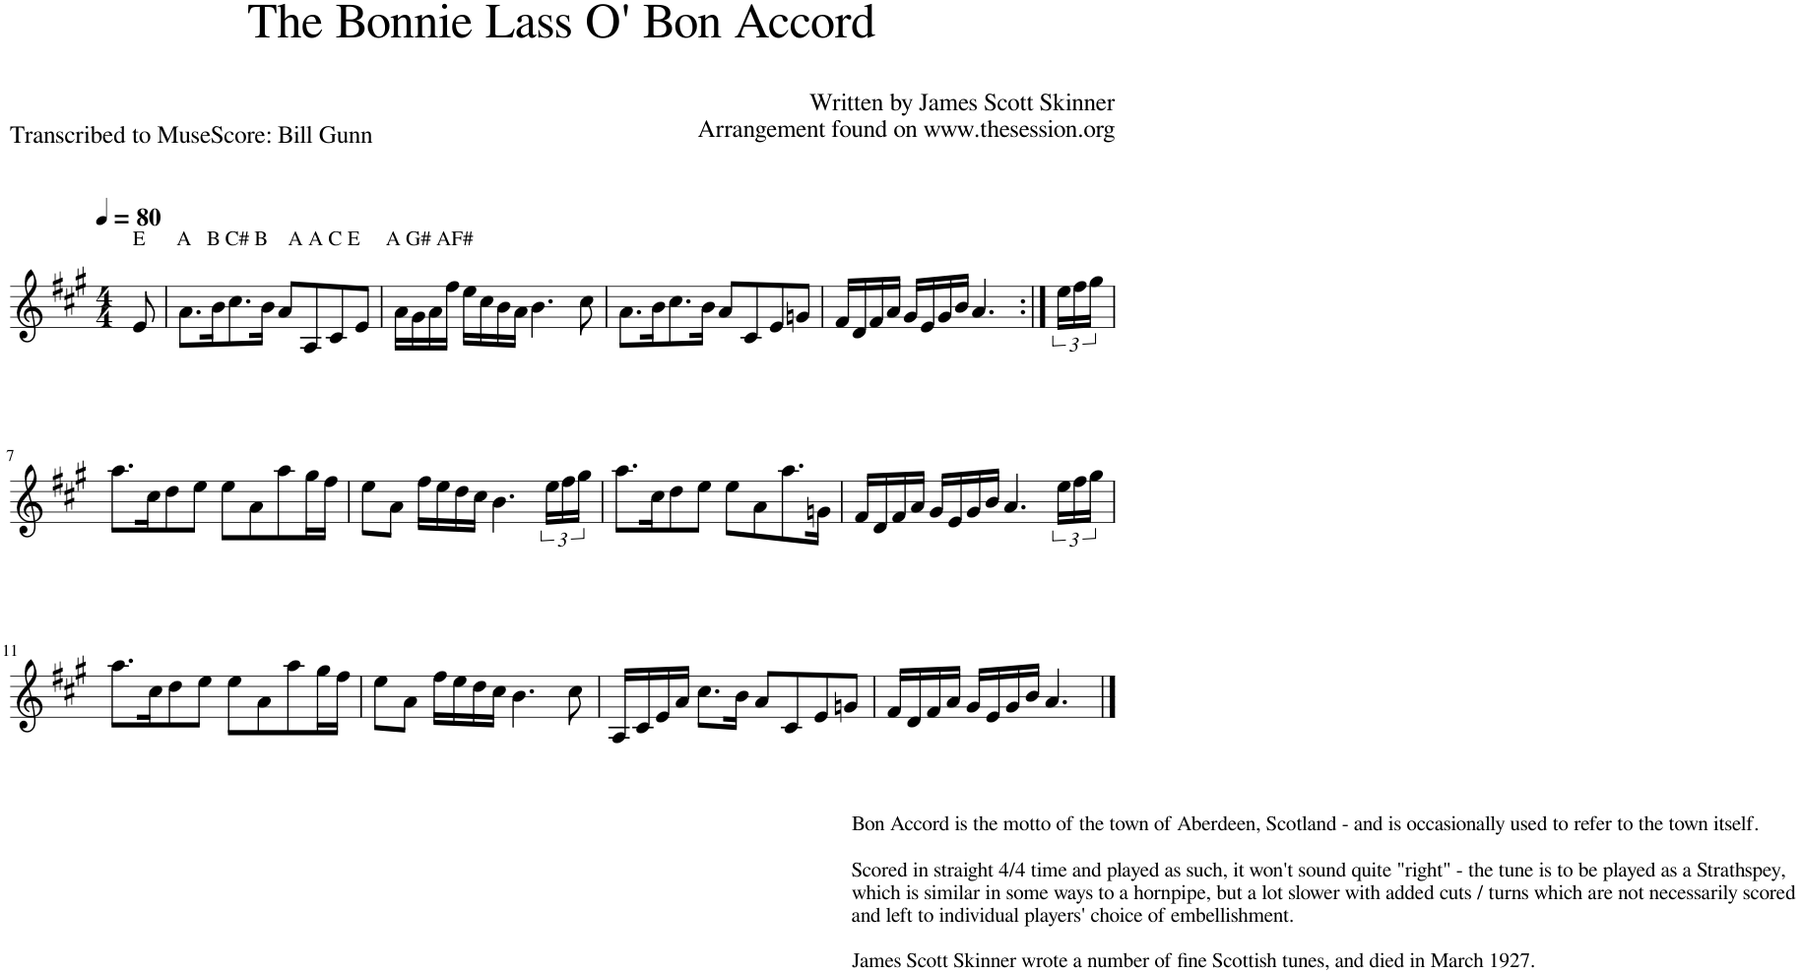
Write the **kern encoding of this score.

**kern
*part1
*staff1
*I"Violin
*I'Vln.
*clefG2
*k[f#c#g#]
*A:
*M4/4
*MM80
=1
!LO:TX:a:t=E      A   B C# B    A A C E     A G# AF#
8e/
=2
8.a\L
16b\K
8.cc#\
16b\Jk
8a/L
8A/
8c#/
8e/J
=3
16a\LL
16g#\
16a\
16ff#\JJ
16ee\LL
16cc#\
16b\
16a\JJ
4.b\
8cc#\
=4
8.a\L
16b\K
8.cc#\
16b\Jk
8a/L
8c#/
8e/
8gn/J
=5
16f#/LL
16d/
16f#/
16a/JJ
16g#/LL
16e/
16g#/
16b/JJ
4.a/
=6:|!
24ee\LL
24ff#\
24gg#\JJ
!!LO:LB:g=z
=7
8.aa\L
16cc#\K
8dd\
8ee\J
8ee\L
8a\
8aa\
16gg#\L
16ff#\JJ
=8
8ee\L
8a\J
16ff#\LL
16ee\
16dd\
16cc#\JJ
4.b\
24ee\LL
24ff#\
24gg#\JJ
=9
8.aa\L
16cc#\K
8dd\
8ee\J
8ee\L
8a\
8.aa\
16gn\Jk
=10
16f#/LL
16d/
16f#/
16a/JJ
16g#/LL
16e/
16g#/
16b/JJ
4.a/
24ee\LL
24ff#\
24gg#\JJ
!!LO:LB:g=z
=11
8.aa\L
16cc#\K
8dd\
8ee\J
8ee\L
8a\
8aa\
16gg#\L
16ff#\JJ
=12
8ee\L
8a\J
16ff#\LL
16ee\
16dd\
16cc#\JJ
4.b\
8cc#\
=13
16A/LL
16c#/
16e/
16a/JJ
8.cc#\L
16b\Jk
8a/L
8c#/
8e/
8gn/J
=14
!LO:TX:b:t=Bon Accord is the motto of the town of Aberdeen, Scotland - and is occasionally used to refer to the town itself.
!LO:TX:b:t=Scored in straight 4/4 time and played as such, it won't sound quite "right" - the tune is to be played as a Strathspey,
!LO:TX:b:t=which is similar in some ways to a hornpipe, but a lot slower with added cuts / turns which are not necessarily scored
!LO:TX:b:t=and left to individual players' choice of embellishment.
!LO:TX:b:t=James Scott Skinner wrote a number of fine Scottish tunes, and died in March 1927.
16f#/LL
16d/
16f#/
16a/JJ
16g#/LL
16e/
16g#/
16b/JJ
4.a/
==
*-
